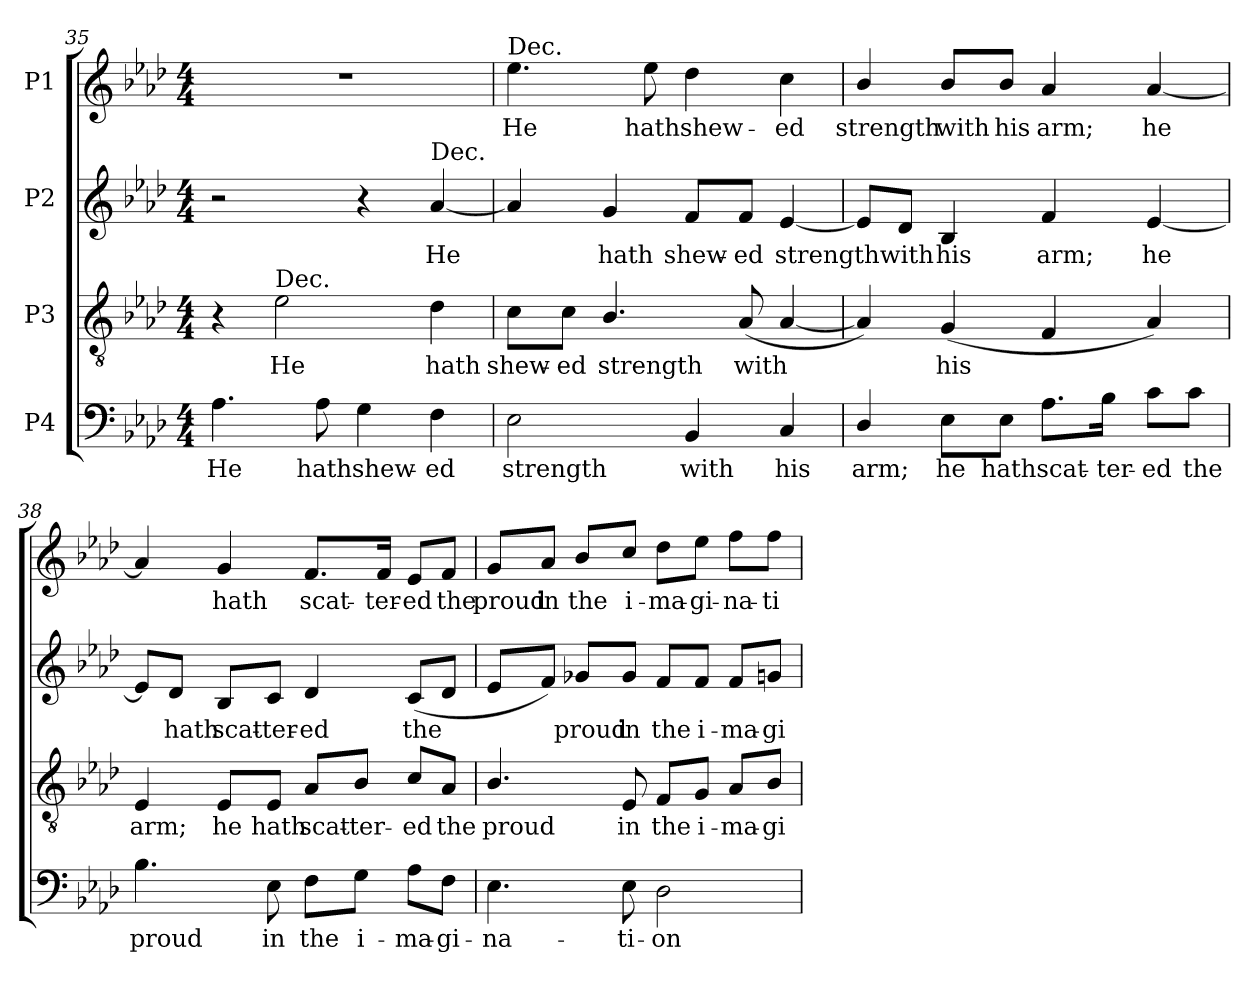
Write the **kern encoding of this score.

**kern	**text	**kern	**text	**kern	**text	**kern	**text
*part4	*part4	*part3	*part3	*part2	*part2	*part1	*part1
*staff4	*staff4	*staff3	*staff3	*staff2	*staff2	*staff1	*staff1
*I"P4	*	*I"P3	*	*I"P2	*	*I"P1	*
*clefF4	*	*clefGv2	*	*clefG2	*	*clefG2	*
*	*	*ITrd7c12	*	*	*	*	*
*k[b-e-a-d-]	*	*k[b-e-a-d-]	*	*k[b-e-a-d-]	*	*k[b-e-a-d-]	*
*A-:	*	*A-:	*	*A-:	*	*A-:	*
*M4/4	*	*M4/4	*	*M4/4	*	*M4/4	*
=35	=35	=35	=35	=35	=35	=35	=35
!	!LO:LY:b:color=#000000	!	!	!	!	!	!
4.A-i\	He	4r	.	2r	.	1r	.
!	!	!LO:TX:a:t=Dec.	!	!	!	!	!
!	!	!	!LO:LY:b:color=#000000	!	!	!	!
.	.	2E-i\	He	.	.	.	.
!	!LO:LY:b:color=#000000	!	!	!	!	!	!
8A-i\	hath	.	.	.	.	.	.
!	!LO:LY:b:color=#000000	!	!	!	!	!	!
4Gi\	shew-	.	.	4r	.	.	.
!	!LO:LY:b:color=#000000	!	!	!	!	!	!
!	!	!	!LO:LY:b:color=#000000	!	!	!	!
!	!	!	!	!LO:TX:a:t=Dec.	!	!	!
!	!	!	!	!	!LO:LY:b:color=#000000	!	!
4Fi\	-ed	4D-i\	hath	[4a-i/	He	.	.
=36	=36	=36	=36	=36	=36	=36	=36
!	!LO:LY:b:color=#000000	!	!	!	!	!	!
!	!	!	!LO:LY:b:color=#000000	!	!	!	!
!	!	!	!	!	!	!LO:TX:a:t=Dec.	!
!	!	!	!	!	!	!	!LO:LY:b:color=#000000
2E-i\	strength	8Ci\L	shew-	4a-i/]	.	4.ee-i\	He
!	!	!	!LO:LY:b:color=#000000	!	!	!	!
.	.	8Ci\J	-ed	.	.	.	.
!	!	!	!LO:LY:b:color=#000000	!	!	!	!
!	!	!	!	!	!LO:LY:b:color=#000000	!	!
.	.	4.BB-i/	strength	4gi/	hath	.	.
!	!	!	!	!	!	!	!LO:LY:b:color=#000000
.	.	.	.	.	.	8ee-i\	hath
!	!LO:LY:b:color=#000000	!	!	!	!	!	!
!	!	!	!	!	!LO:LY:b:color=#000000	!	!
!	!	!	!	!	!	!	!LO:LY:b:color=#000000
4BB-i/	with	.	.	8fi/L	shew-	4dd-i\	shew-
!	!	!	!LO:LY:b:color=#000000	!	!	!	!
!	!	!	!	!	!LO:LY:b:color=#000000	!	!
.	.	(8AA-i/	with	8fi/J	-ed	.	.
!	!LO:LY:b:color=#000000	!	!	!	!	!	!
!	!	!	!	!	!LO:LY:b:color=#000000	!	!
!	!	!	!	!	!	!	!LO:LY:b:color=#000000
4Ci/	his	[4AA-i/	.	[4e-i/	strength	4cci\	-ed
!!LO:PB:g=z
=37	=37	=37	=37	=37	=37	=37	=37
!	!LO:LY:b:color=#000000	!	!	!	!	!	!
!	!	!	!	!	!	!	!LO:LY:b:color=#000000
4D-i/	arm;	4AA-i/])	.	8e-i/L]	.	4b-i/	strength
!	!	!	!	!	!LO:LY:b:color=#000000	!	!
.	.	.	.	8d-i/J	with	.	.
!	!LO:LY:b:color=#000000	!	!	!	!	!	!
!	!	!	!LO:LY:b:color=#000000	!	!	!	!
!	!	!	!	!	!LO:LY:b:color=#000000	!	!
!	!	!	!	!	!	!	!LO:LY:b:color=#000000
8E-i\L	he	(4GGi/	his	4B-i/	his	8b-i/L	with
!	!LO:LY:b:color=#000000	!	!	!	!	!	!
!	!	!	!	!	!	!	!LO:LY:b:color=#000000
8E-i\J	hath	.	.	.	.	8b-i/J	his
!	!LO:LY:b:color=#000000	!	!	!	!	!	!
!	!	!	!	!	!LO:LY:b:color=#000000	!	!
!	!	!	!	!	!	!	!LO:LY:b:color=#000000
8.A-i\L	scat-	4FFi/	.	4fi/	arm;	4a-i/	arm;
!	!LO:LY:b:color=#000000	!	!	!	!	!	!
16B-i\Jk	-ter-	.	.	.	.	.	.
!	!LO:LY:b:color=#000000	!	!	!	!	!	!
!	!	!	!	!	!LO:LY:b:color=#000000	!	!
!	!	!	!	!	!	!	!LO:LY:b:color=#000000
8ci\L	-ed	4AA-i/)	.	[4e-i/	he	[4a-i/	he
!	!LO:LY:b:color=#000000	!	!	!	!	!	!
8ci\J	the	.	.	.	.	.	.
=38	=38	=38	=38	=38	=38	=38	=38
!	!LO:LY:b:color=#000000	!	!	!	!	!	!
!	!	!	!LO:LY:b:color=#000000	!	!	!	!
4.B-i\	proud	4EE-i/	arm;	8e-i/L]	.	4a-i/]	.
!	!	!	!	!	!LO:LY:b:color=#000000	!	!
.	.	.	.	8d-i/J	hath	.	.
!	!	!	!LO:LY:b:color=#000000	!	!	!	!
!	!	!	!	!	!LO:LY:b:color=#000000	!	!
!	!	!	!	!	!	!	!LO:LY:b:color=#000000
.	.	8EE-i/L	he	8B-i/L	scat-	4gi/	hath
!	!LO:LY:b:color=#000000	!	!	!	!	!	!
!	!	!	!LO:LY:b:color=#000000	!	!	!	!
!	!	!	!	!	!LO:LY:b:color=#000000	!	!
8E-i\	in	8EE-i/J	hath	8ci/J	-ter-	.	.
!	!LO:LY:b:color=#000000	!	!	!	!	!	!
!	!	!	!LO:LY:b:color=#000000	!	!	!	!
!	!	!	!	!	!LO:LY:b:color=#000000	!	!
!	!	!	!	!	!	!	!LO:LY:b:color=#000000
8Fi\L	the	8AA-i/L	scat-	4d-i/	-ed	8.fi/L	scat-
!	!LO:LY:b:color=#000000	!	!	!	!	!	!
!	!	!	!LO:LY:b:color=#000000	!	!	!	!
8Gi\J	i-	8BB-i/J	-ter-	.	.	.	.
!	!	!	!	!	!	!	!LO:LY:b:color=#000000
.	.	.	.	.	.	16fi/Jk	-ter-
!	!LO:LY:b:color=#000000	!	!	!	!	!	!
!	!	!	!LO:LY:b:color=#000000	!	!	!	!
!	!	!	!	!	!LO:LY:b:color=#000000	!	!
!	!	!	!	!	!	!	!LO:LY:b:color=#000000
8A-i\L	-ma-	8Ci/L	-ed	(8ci/L	the	8e-i/L	-ed
!	!LO:LY:b:color=#000000	!	!	!	!	!	!
!	!	!	!LO:LY:b:color=#000000	!	!	!	!
!	!	!	!	!	!	!	!LO:LY:b:color=#000000
8Fi\J	-gi-	8AA-i/J	the	8d-i/J	.	8fi/J	the
=39	=39	=39	=39	=39	=39	=39	=39
!	!LO:LY:b:color=#000000	!	!	!	!	!	!
!	!	!	!LO:LY:b:color=#000000	!	!	!	!
!	!	!	!	!	!	!	!LO:LY:b:color=#000000
4.E-i\	-na-	4.BB-i/	proud	8e-i/L	.	8gi/L	proud
!	!	!	!	!	!	!	!LO:LY:b:color=#000000
.	.	.	.	8fi/J)	.	8a-i/J	in
!	!	!	!	!	!LO:LY:b:color=#000000	!	!
!	!	!	!	!	!	!	!LO:LY:b:color=#000000
.	.	.	.	8g-Xi/L	proud	8b-i/L	the
!	!LO:LY:b:color=#000000	!	!	!	!	!	!
!	!	!	!LO:LY:b:color=#000000	!	!	!	!
!	!	!	!	!	!LO:LY:b:color=#000000	!	!
!	!	!	!	!	!	!	!LO:LY:b:color=#000000
8E-i\	-ti-	8EE-i/	in	8g-i/J	in	8cci/J	i-
!	!LO:LY:b:color=#000000	!	!	!	!	!	!
!	!	!	!LO:LY:b:color=#000000	!	!	!	!
!	!	!	!	!	!LO:LY:b:color=#000000	!	!
!	!	!	!	!	!	!	!LO:LY:b:color=#000000
2D-i\	-on	8FFi/L	the	8fi/L	the	8dd-i\L	-ma-
!	!	!	!LO:LY:b:color=#000000	!	!	!	!
!	!	!	!	!	!LO:LY:b:color=#000000	!	!
!	!	!	!	!	!	!	!LO:LY:b:color=#000000
.	.	8GGi/J	i-	8fi/J	i-	8ee-i\J	-gi-
!	!	!	!LO:LY:b:color=#000000	!	!	!	!
!	!	!	!	!	!LO:LY:b:color=#000000	!	!
!	!	!	!	!	!	!	!LO:LY:b:color=#000000
.	.	8AA-i/L	-ma-	8fi/L	-ma-	8ffi\L	-na-
!	!	!	!LO:LY:b:color=#000000	!	!	!	!
!	!	!	!	!	!LO:LY:b:color=#000000	!	!
!	!	!	!	!	!	!	!LO:LY:b:color=#000000
.	.	8BB-i/J	-gi-	8gni/J	-gi-	8ffi\J	-ti-
=	=	=	=	=	=	=	=
*-	*-	*-	*-	*-	*-	*-	*-
